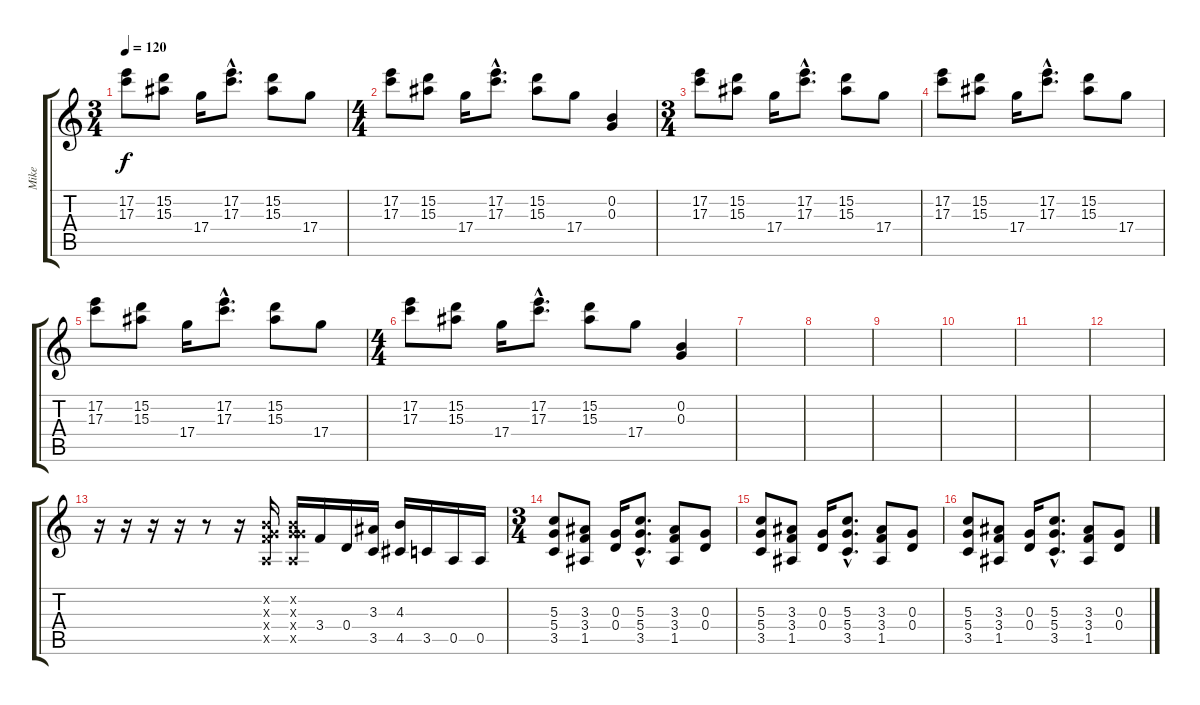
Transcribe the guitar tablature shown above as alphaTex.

\track ("Mike" "Mike") {instrument distortionguitar}
\staff {score tabs}
\tuning (E4 B3 G3 D3 A2 E2) {hide}
\ts (3 4)
\tempo 120
\clef g2
\ks c
(17.2 17.3).8{dy f} (15.2 15.3).8 17.4.16 (17.2{hac} 17.3{hac}).8{d} (15.2 15.3).8 17.4.8 |
\ts (4 4)
(17.2 17.3).8 (15.2 15.3).8 17.4.16 (17.2{hac} 17.3{hac}).8{d} (15.2 15.3).8 17.4.8 (0.2 0.3).4 |
\ts (3 4)
(17.2 17.3).8 (15.2 15.3).8 17.4.16 (17.2{hac} 17.3{hac}).8{d} (15.2 15.3).8 17.4.8 |
(17.2 17.3).8 (15.2 15.3).8 17.4.16 (17.2{hac} 17.3{hac}).8{d} (15.2 15.3).8 17.4.8 |
(17.2 17.3).8 (15.2 15.3).8 17.4.16 (17.2{hac} 17.3{hac}).8{d} (15.2 15.3).8 17.4.8 |
\ts (4 4)
(17.2 17.3).8 (15.2 15.3).8 17.4.16 (17.2{hac} 17.3{hac}).8{d} (15.2 15.3).8 17.4.8 (0.2 0.3).4 |
|
|
|
|
|
|
r.16 r.16 r.16 r.16 r.8 r.16 (0.2{x} 0.3{x} 3.4{x} 0.5{x}).16 (0.2{x} 0.3{x} 5.4{x} 0.5{x}).16 3.4.16 0.4.16 (3.3 3.5).16 (4.3 4.5).16 3.5.16 0.5.16 0.5.16 |
\ts (3 4)
(5.3 5.4 3.5).8 (3.3 3.4 1.5).8 (0.3 0.4).16 (5.3{hac} 5.4{hac} 3.5{hac}).8{d} (3.3 3.4 1.5).8 (0.3 0.4).8 |
(5.3 5.4 3.5).8 (3.3 3.4 1.5).8 (0.3 0.4).16 (5.3{hac} 5.4{hac} 3.5{hac}).8{d} (3.3 3.4 1.5).8 (0.3 0.4).8 |
(5.3 5.4 3.5).8 (3.3 3.4 1.5).8 (0.3 0.4).16 (5.3{hac} 5.4{hac} 3.5{hac}).8{d} (3.3 3.4 1.5).8 (0.3 0.4).8
